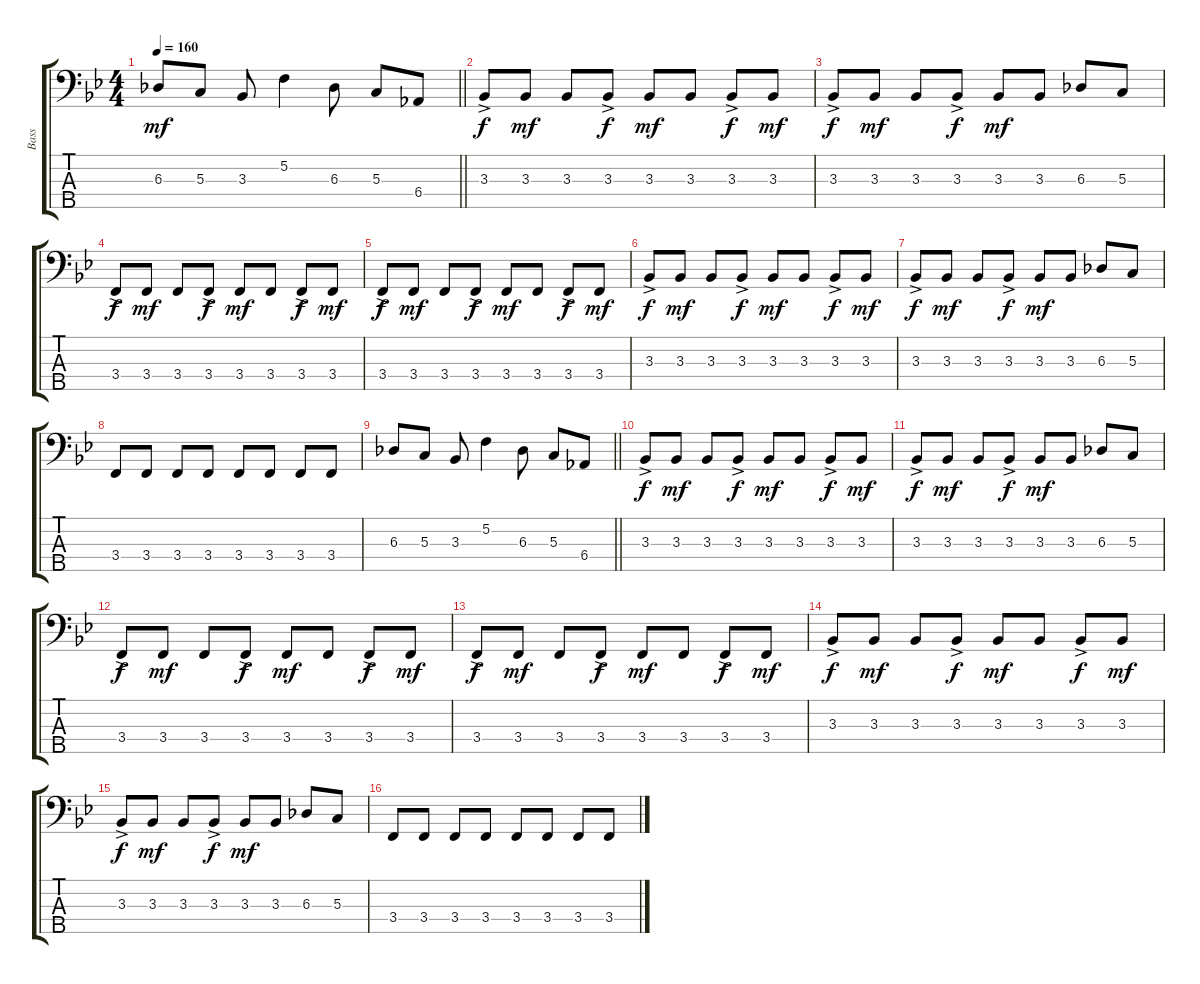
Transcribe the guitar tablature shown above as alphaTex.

\track ("Bass" "Bass") {instrument electricbassfinger}
\staff {score tabs}
\tuning (F2 C2 G1 D1 A0) {hide}
\ts (4 4)
\tempo 160
\clef f4
\barLineRight lightlight
\ks bb
6.3.8{dy mf} 5.3.8 3.3.8 5.2.4 6.3.8 5.3.8 6.4.8 |
3.3{ac}.8{dy f} 3.3.8{dy mf} 3.3.8 3.3{ac}.8{dy f} 3.3.8{dy mf} 3.3.8 3.3{ac}.8{dy f} 3.3.8{dy mf} |
3.3{ac}.8{dy f} 3.3.8{dy mf} 3.3.8 3.3{ac}.8{dy f} 3.3.8{dy mf} 3.3.8 6.3.8 5.3.8 |
3.4{ac}.8{dy f} 3.4.8{dy mf} 3.4.8 3.4{ac}.8{dy f} 3.4.8{dy mf} 3.4.8 3.4{ac}.8{dy f} 3.4.8{dy mf} |
3.4{ac}.8{dy f} 3.4.8{dy mf} 3.4.8 3.4{ac}.8{dy f} 3.4.8{dy mf} 3.4.8 3.4{ac}.8{dy f} 3.4.8{dy mf} |
3.3{ac}.8{dy f} 3.3.8{dy mf} 3.3.8 3.3{ac}.8{dy f} 3.3.8{dy mf} 3.3.8 3.3{ac}.8{dy f} 3.3.8{dy mf} |
3.3{ac}.8{dy f} 3.3.8{dy mf} 3.3.8 3.3{ac}.8{dy f} 3.3.8{dy mf} 3.3.8 6.3.8 5.3.8 |
3.4.8 3.4.8 3.4.8 3.4.8 3.4.8 3.4.8 3.4.8 3.4.8 |
\barLineRight lightlight
6.3.8 5.3.8 3.3.8 5.2.4 6.3.8 5.3.8 6.4.8 |
3.3{ac}.8{dy f} 3.3.8{dy mf} 3.3.8 3.3{ac}.8{dy f} 3.3.8{dy mf} 3.3.8 3.3{ac}.8{dy f} 3.3.8{dy mf} |
3.3{ac}.8{dy f} 3.3.8{dy mf} 3.3.8 3.3{ac}.8{dy f} 3.3.8{dy mf} 3.3.8 6.3.8 5.3.8 |
3.4{ac}.8{dy f} 3.4.8{dy mf} 3.4.8 3.4{ac}.8{dy f} 3.4.8{dy mf} 3.4.8 3.4{ac}.8{dy f} 3.4.8{dy mf} |
3.4{ac}.8{dy f} 3.4.8{dy mf} 3.4.8 3.4{ac}.8{dy f} 3.4.8{dy mf} 3.4.8 3.4{ac}.8{dy f} 3.4.8{dy mf} |
3.3{ac}.8{dy f} 3.3.8{dy mf} 3.3.8 3.3{ac}.8{dy f} 3.3.8{dy mf} 3.3.8 3.3{ac}.8{dy f} 3.3.8{dy mf} |
3.3{ac}.8{dy f} 3.3.8{dy mf} 3.3.8 3.3{ac}.8{dy f} 3.3.8{dy mf} 3.3.8 6.3.8 5.3.8 |
3.4.8 3.4.8 3.4.8 3.4.8 3.4.8 3.4.8 3.4.8 3.4.8
